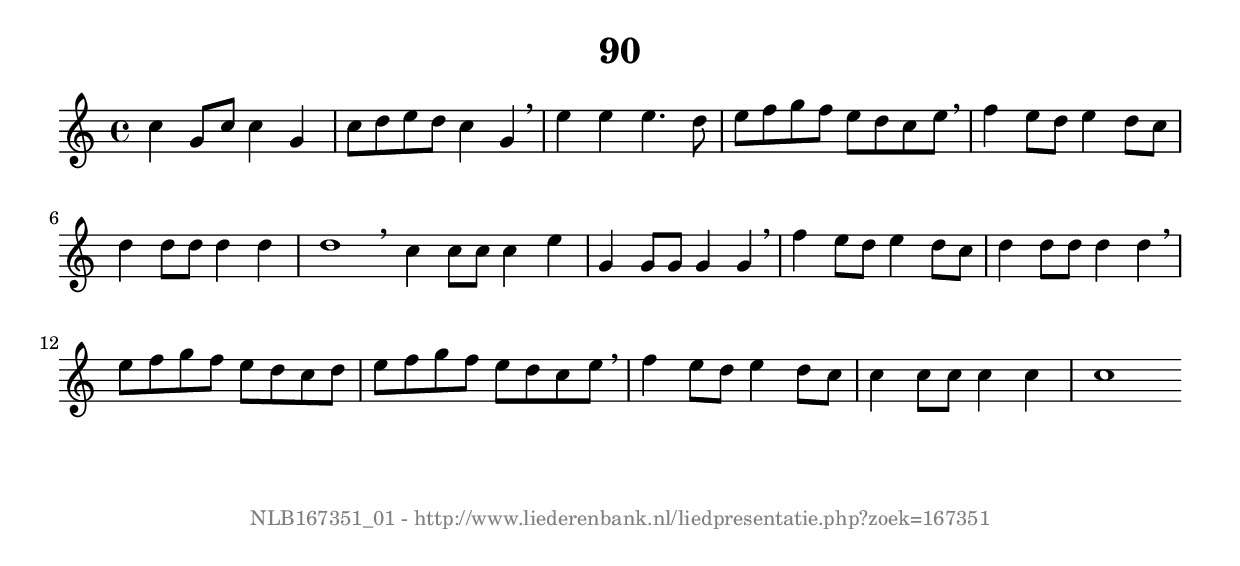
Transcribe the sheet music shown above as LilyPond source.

%
% produced by wce2krn 1.64 (7 June 2014)
%
\version"2.16"
#(append! paper-alist '(("long" . (cons (* 210 mm) (* 2000 mm)))))
#(set-default-paper-size "long")
sb = {\breathe}
mBreak = {\breathe }
bBreak = {\breathe }
x = {\once\override NoteHead #'style = #'cross }
gl=\glissando
itime={\override Staff.TimeSignature #'stencil = ##f }
ficta = {\once\set suggestAccidentals = ##t}
fine = {\once\override Score.RehearsalMark #'self-alignment-X = #1 \mark \markup {\italic{Fine}}}
dc = {\once\override Score.RehearsalMark #'self-alignment-X = #1 \mark \markup {\italic{D.C.}}}
dcf = {\once\override Score.RehearsalMark #'self-alignment-X = #1 \mark \markup {\italic{D.C. al Fine}}}
dcc = {\once\override Score.RehearsalMark #'self-alignment-X = #1 \mark \markup {\italic{D.C. al Coda}}}
ds = {\once\override Score.RehearsalMark #'self-alignment-X = #1 \mark \markup {\italic{D.S.}}}
dsf = {\once\override Score.RehearsalMark #'self-alignment-X = #1 \mark \markup {\italic{D.S. al Fine}}}
dsc = {\once\override Score.RehearsalMark #'self-alignment-X = #1 \mark \markup {\italic{D.S. al Coda}}}
pv = {\set Score.repeatCommands = #'((volta "1"))}
sv = {\set Score.repeatCommands = #'((volta "2"))}
tv = {\set Score.repeatCommands = #'((volta "3"))}
qv = {\set Score.repeatCommands = #'((volta "4"))}
xv = {\set Score.repeatCommands = #'((volta #f))}
\header{ tagline = ""
title = "90"
}
\score {{
\key c \major
\relative g'
{
\set melismaBusyProperties = #'()
\time 4/4
\tempo 4=120
\override Score.MetronomeMark #'transparent = ##t
\override Score.RehearsalMark #'break-visibility = #(vector #t #t #f)
c4 g8 c c4 g c8 d e d c4 g \sb e' e e4. d8 e f g f e d c e \sb f4 e8 d e4 d8 c d4 d8 d d4 d d1 \bar ":|:" \bBreak
c4 c8 c c4 e g, g8 g g4 g \sb f' e8 d e4 d8 c d4 d8 d d4 d \mBreak \bar "|"
e8 f g f e d c d e f g f e d c e \sb f4 e8 d e4 d8 c c4 c8 c c4 c c1 \bar ":|"
 }}
 \midi { }
 \layout {
            indent = 0.0\cm
}
}
\markup { \vspace #0 } \markup { \with-color #grey \fill-line { \center-column { \smaller "NLB167351_01 - http://www.liederenbank.nl/liedpresentatie.php?zoek=167351" } } }
